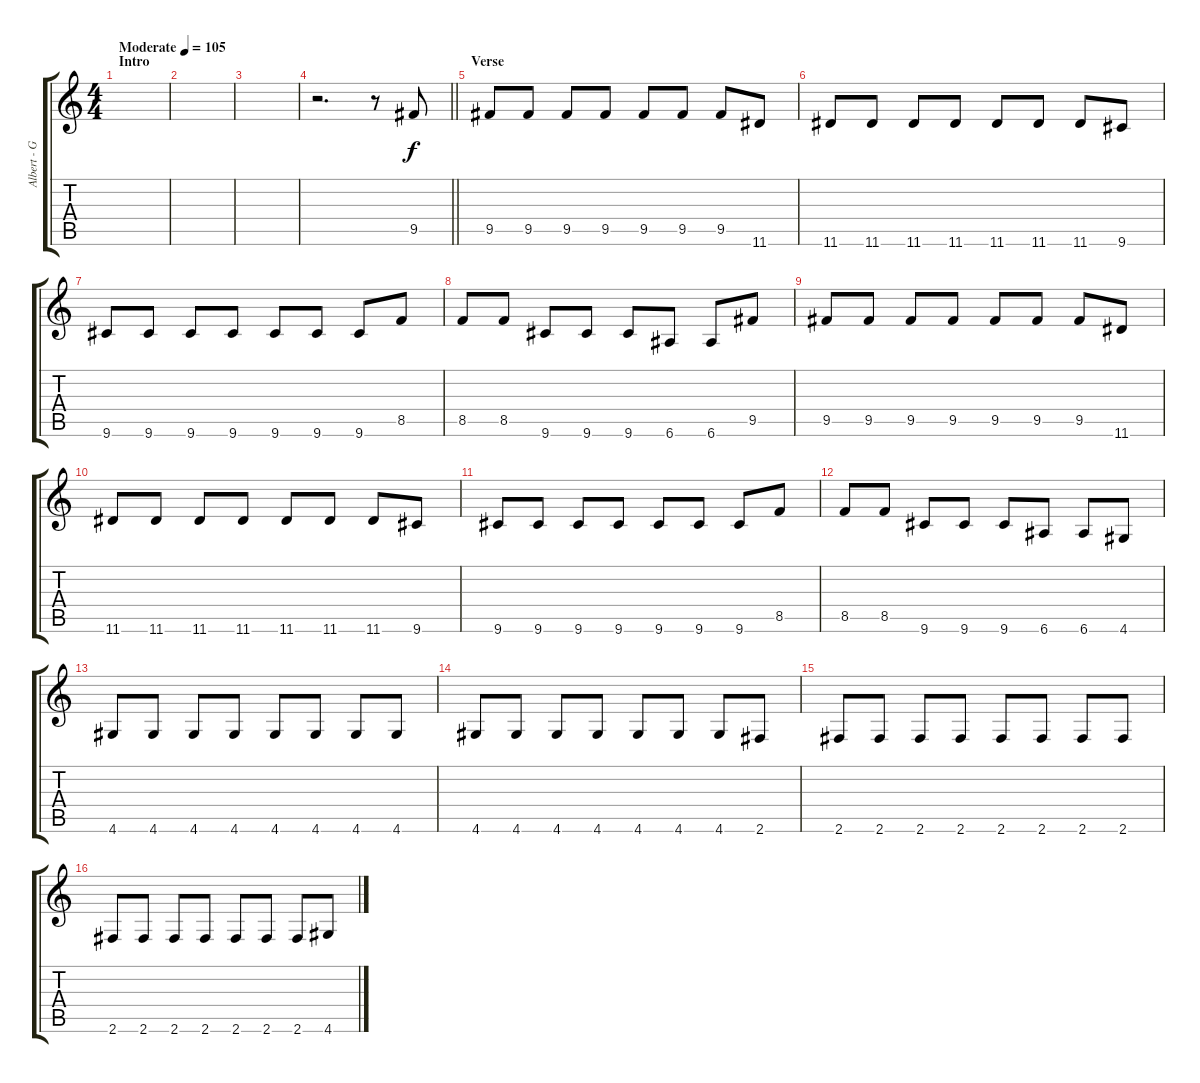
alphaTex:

\track ("Albert - Guitar RSE" "Albert - G") {instrument electricguitarjazz}
\staff {score tabs}
\tuning (E4 B3 G3 D3 A2 E2) {hide}
\ts (4 4)
\section ("" "Intro")
\tempo (105 "Moderate")
\clef g2
\ks c
|
|
|
\barLineRight lightlight
r.2{d} r.8 9.5.8 |
\section ("" "Verse")
9.5.8 9.5.8 9.5.8 9.5.8 9.5.8 9.5.8 9.5.8 11.6.8 |
11.6.8 11.6.8 11.6.8 11.6.8 11.6.8 11.6.8 11.6.8 9.6.8 |
9.6.8 9.6.8 9.6.8 9.6.8 9.6.8 9.6.8 9.6.8 8.5.8 |
8.5.8 8.5.8 9.6.8 9.6.8 9.6.8 6.6.8 6.6.8 9.5.8 |
9.5.8 9.5.8 9.5.8 9.5.8 9.5.8 9.5.8 9.5.8 11.6.8 |
11.6.8 11.6.8 11.6.8 11.6.8 11.6.8 11.6.8 11.6.8 9.6.8 |
9.6.8 9.6.8 9.6.8 9.6.8 9.6.8 9.6.8 9.6.8 8.5.8 |
8.5.8 8.5.8 9.6.8 9.6.8 9.6.8 6.6.8 6.6.8 4.6.8 |
4.6.8 4.6.8 4.6.8 4.6.8 4.6.8 4.6.8 4.6.8 4.6.8 |
4.6.8 4.6.8 4.6.8 4.6.8 4.6.8 4.6.8 4.6.8 2.6.8 |
2.6.8 2.6.8 2.6.8 2.6.8 2.6.8 2.6.8 2.6.8 2.6.8 |
2.6.8 2.6.8 2.6.8 2.6.8 2.6.8 2.6.8 2.6.8 4.6.8
